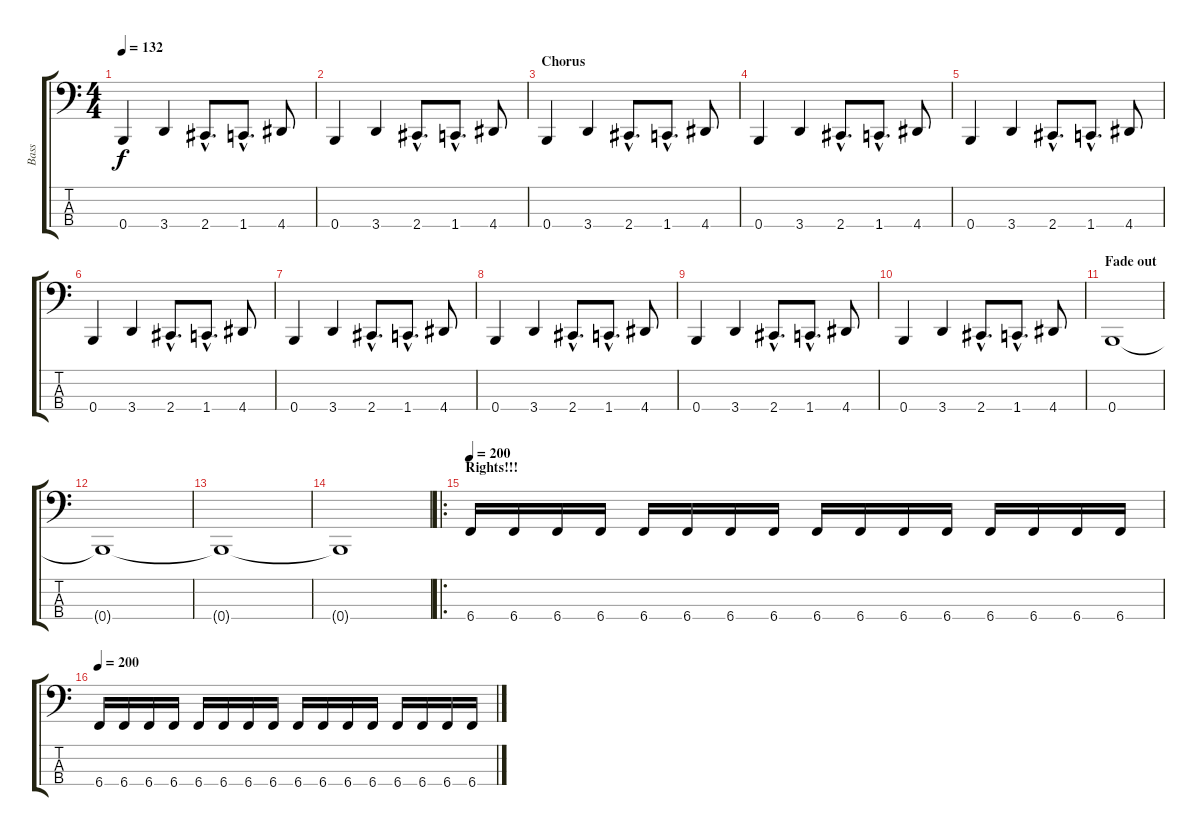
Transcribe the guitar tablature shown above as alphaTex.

\track ("Bass" "Bass") {instrument electricbassfinger}
\staff {score tabs}
\tuning (E2 B1 Gb1 B0) {hide}
\ts (4 4)
\tempo 132
\clef f4
\ks c
0.4.4{dy f} 3.4.4 2.4{hac}.8{d} 1.4{hac}.8{d} 4.4.8 |
0.4.4 3.4.4 2.4{hac}.8{d} 1.4{hac}.8{d} 4.4.8 |
\section ("" "Chorus")
0.4.4 3.4.4 2.4{hac}.8{d} 1.4{hac}.8{d} 4.4.8 |
0.4.4 3.4.4 2.4{hac}.8{d} 1.4{hac}.8{d} 4.4.8 |
0.4.4 3.4.4 2.4{hac}.8{d} 1.4{hac}.8{d} 4.4.8 |
0.4.4 3.4.4 2.4{hac}.8{d} 1.4{hac}.8{d} 4.4.8 |
0.4.4 3.4.4 2.4{hac}.8{d} 1.4{hac}.8{d} 4.4.8 |
0.4.4 3.4.4 2.4{hac}.8{d} 1.4{hac}.8{d} 4.4.8 |
0.4.4 3.4.4 2.4{hac}.8{d} 1.4{hac}.8{d} 4.4.8 |
0.4.4 3.4.4 2.4{hac}.8{d} 1.4{hac}.8{d} 4.4.8 |
\section ("" "Fade out")
0.4.1 |
0.4{t}.1 |
0.4{t}.1 |
0.4{t}.1 |
\ro
\section ("" "Rights!!!")
\tempo 200
6.4.16 6.4.16 6.4.16 6.4.16 6.4.16 6.4.16 6.4.16 6.4.16 6.4.16 6.4.16 6.4.16 6.4.16 6.4.16 6.4.16 6.4.16 6.4.16 |
\tempo 200
6.4.16 6.4.16 6.4.16 6.4.16 6.4.16 6.4.16 6.4.16 6.4.16 6.4.16 6.4.16 6.4.16 6.4.16 6.4.16 6.4.16 6.4.16 6.4.16
